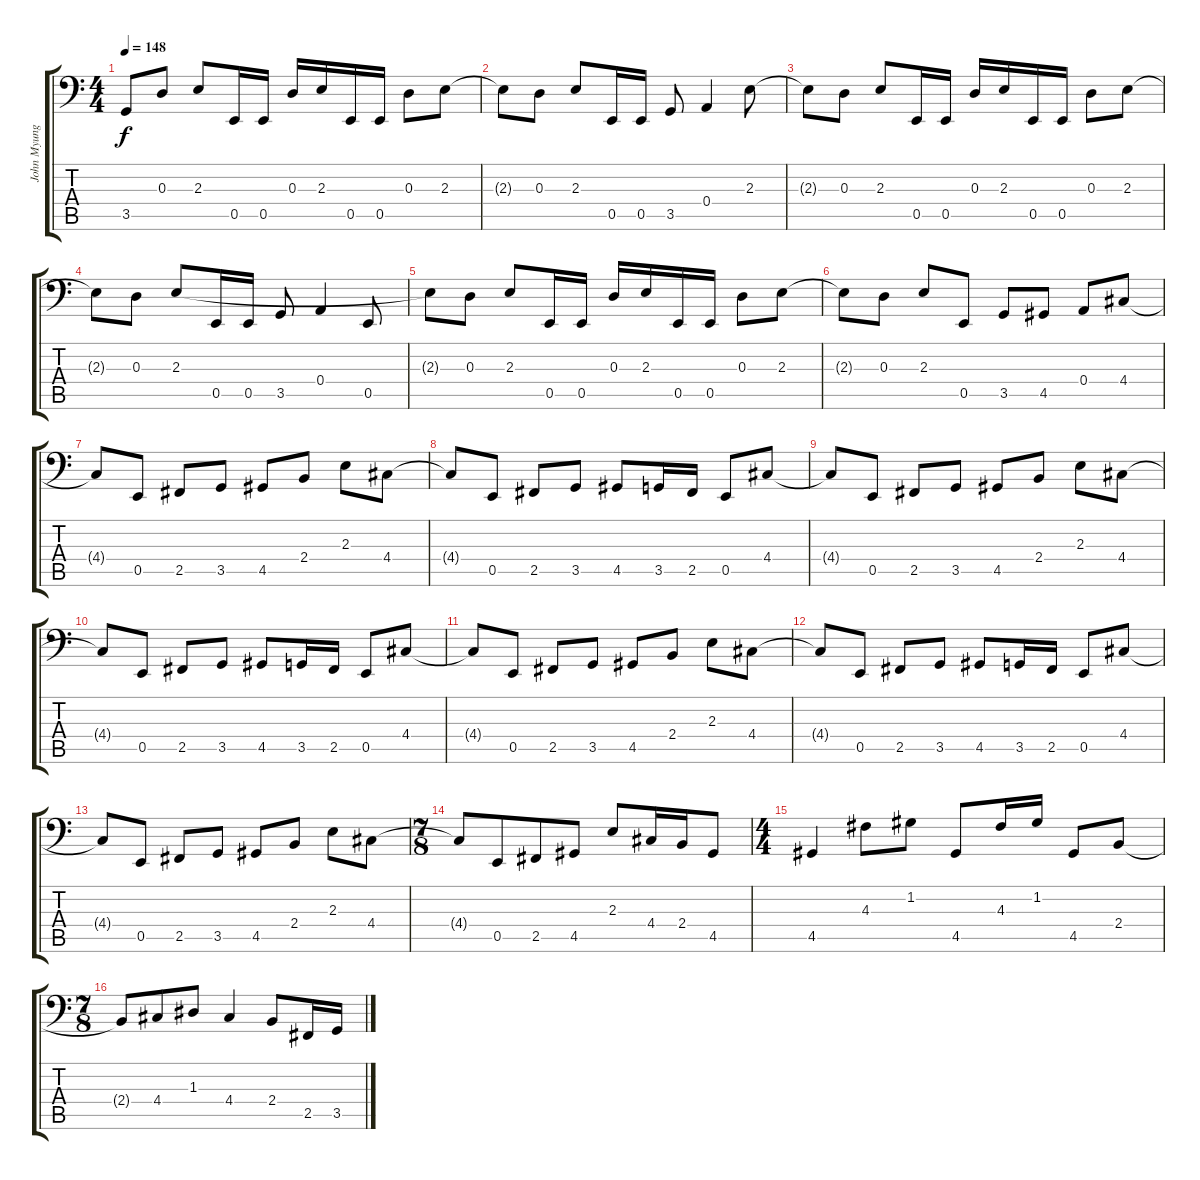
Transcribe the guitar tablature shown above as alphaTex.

\track ("John Myung - 6 Strings Bass" "John Myung") {instrument electricbassfinger}
\staff {score tabs}
\tuning (C3 G2 D2 A1 E1 B0) {hide}
\ts (4 4)
\tempo 148
\clef f4
\ks c
3.5{t}.8{dy f} 0.3.8 2.3.8 0.5.16 0.5.16 0.3.16 2.3.16 0.5.16 0.5.16 0.3.8 2.3.8 |
2.3{t}.8 0.3.8 2.3.8 0.5.16 0.5.16 3.5.8 0.4.4 2.3.8 |
2.3{t}.8 0.3.8 2.3.8 0.5.16 0.5.16 0.3.16 2.3.16 0.5.16 0.5.16 0.3.8 2.3.8 |
2.3{t}.8 0.3.8 2.3.8 0.5.16 0.5.16 3.5.8 0.4.4 0.5.8 |
2.3{t}.8 0.3.8 2.3.8 0.5.16 0.5.16 0.3.16 2.3.16 0.5.16 0.5.16 0.3.8 2.3.8 |
2.3{t}.8 0.3.8 2.3.8 0.5.8 3.5.8 4.5.8 0.4.8 4.4.8 |
4.4{t}.8 0.5.8 2.5.8 3.5.8 4.5.8 2.4.8 2.3.8 4.4.8 |
4.4{t}.8 0.5.8 2.5.8 3.5.8 4.5.8 3.5.16 2.5.16 0.5.8 4.4.8 |
4.4{t}.8 0.5.8 2.5.8 3.5.8 4.5.8 2.4.8 2.3.8 4.4.8 |
4.4{t}.8 0.5.8 2.5.8 3.5.8 4.5.8 3.5.16 2.5.16 0.5.8 4.4.8 |
4.4{t}.8 0.5.8 2.5.8 3.5.8 4.5.8 2.4.8 2.3.8 4.4.8 |
4.4{t}.8 0.5.8 2.5.8 3.5.8 4.5.8 3.5.16 2.5.16 0.5.8 4.4.8 |
4.4{t}.8 0.5.8 2.5.8 3.5.8 4.5.8 2.4.8 2.3.8 4.4.8 |
\ts (7 8)
4.4{t}.8 0.5.8 2.5.8 4.5.8 2.3.8 4.4.16 2.4.16 4.5.8 |
\ts (4 4)
4.5.4 4.3.8 1.2.8 4.5.8 4.3.16 1.2.16 4.5.8 2.4.8 |
\ts (7 8)
2.4{t}.8 4.4.8 1.3.8 4.4.4 2.4.8 2.5.16 3.5.16
